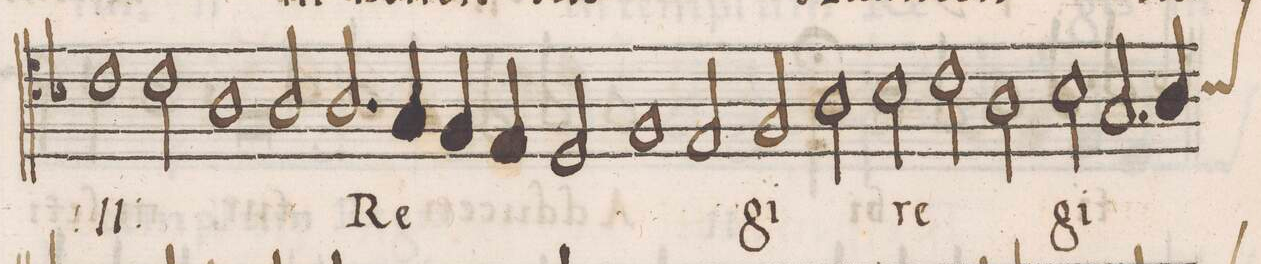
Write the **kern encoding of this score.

**kern	**text
*I"ALTVS	*
*clefC4	*
*k[b-]	*
*met(C|)	*
*M2/1	*
1c\	ad-
=70-	=70-
2c\	-du-
1A	-cen-
=71-	=71-
2A/	-tur
*	*Xij
2.A/	Re-
4G/	.
4F/	.
4E/	.
=72-	=72-
2D/	.
1F	.
2E/	.
=73-	=73-
2F/	-gi
2A\	.
2B-\	re-
2c\	.
=74-	=74-
2A\	.
2B-\	-gi
2.G/	.
*custos:B-	*
4A/	.
=75-	=75-
*-	*-
